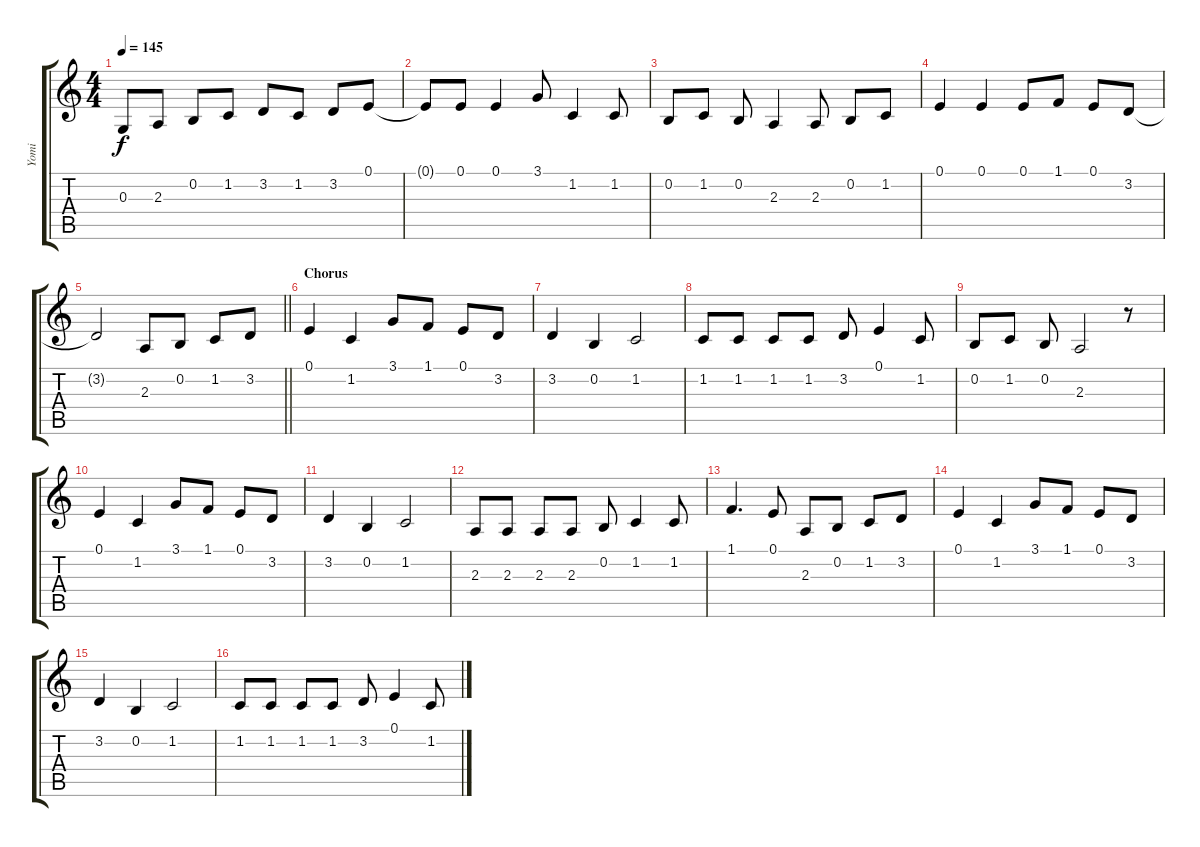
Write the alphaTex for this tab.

\track ("Yomi" "Yomi") {instrument tenorsax}
\staff {score tabs}
\tuning (E4 B3 G3 D3 A2 E2) {hide}
\ts (4 4)
\tempo 145
\clef g2
\ks c
0.3.8{dy f} 2.3.8 0.2.8 1.2.8 3.2.8 1.2.8 3.2.8 0.1.8 |
0.1{t}.8 0.1.8 0.1.4 3.1.8 1.2.4 1.2.8 |
0.2.8 1.2.8 0.2.8 2.3.4 2.3.8 0.2.8 1.2.8 |
0.1.4 0.1.4 0.1.8 1.1.8 0.1.8 3.2.8 |
\barLineRight lightlight
3.2{t}.2 2.3.8 0.2.8 1.2.8 3.2.8 |
\section ("" "Chorus")
0.1.4 1.2.4 3.1.8 1.1.8 0.1.8 3.2.8 |
3.2.4 0.2.4 1.2.2 |
1.2.8 1.2.8 1.2.8 1.2.8 3.2.8 0.1.4 1.2.8 |
0.2.8 1.2.8 0.2.8 2.3.2 r.8 |
0.1.4 1.2.4 3.1.8 1.1.8 0.1.8 3.2.8 |
3.2.4 0.2.4 1.2.2 |
2.3.8 2.3.8 2.3.8 2.3.8 0.2.8 1.2.4 1.2.8 |
1.1.4{d} 0.1.8 2.3.8 0.2.8 1.2.8 3.2.8 |
0.1.4 1.2.4 3.1.8 1.1.8 0.1.8 3.2.8 |
3.2.4 0.2.4 1.2.2 |
1.2.8 1.2.8 1.2.8 1.2.8 3.2.8 0.1.4 1.2.8
